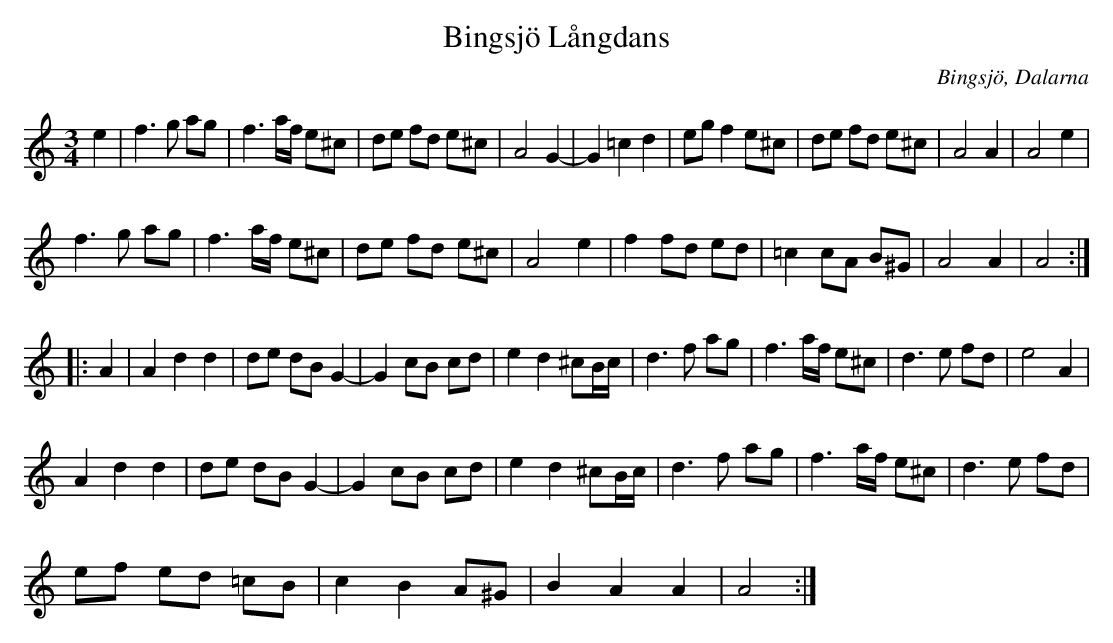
X:1
T:Bingsjö Långdans
O:Bingsjö, Dalarna
M:3/4
L:1/8
K:Am
e2 | f3g ag | f3a/f/ e^c | de fd e^c | A4 G2-| G2 =c2 d2 | eg f2 e^c | de fd e^c | A4 A2 | A4 e2 |
     f3g ag | f3a/f/ e^c | de fd e^c | A4 e2 | f2 fd ed | =c2 cA B^G | A4 A2 | A4 :|
|:A2 | A2 d2 d2 | de dB G2- | G2 cB cd | e2 d2 ^cB/c/ | d3f ag | f3 a/f/ e^c | d3e fd | e4 A2 |
     A2 d2 d2 | de dB G2- | G2 cB cd | e2 d2 ^cB/c/ | d3f ag | f3 a/f/ e^c | d3e fd |
     ef ed =cB| c2 B2 A^G | B2 A2 A2 | A4 :|
